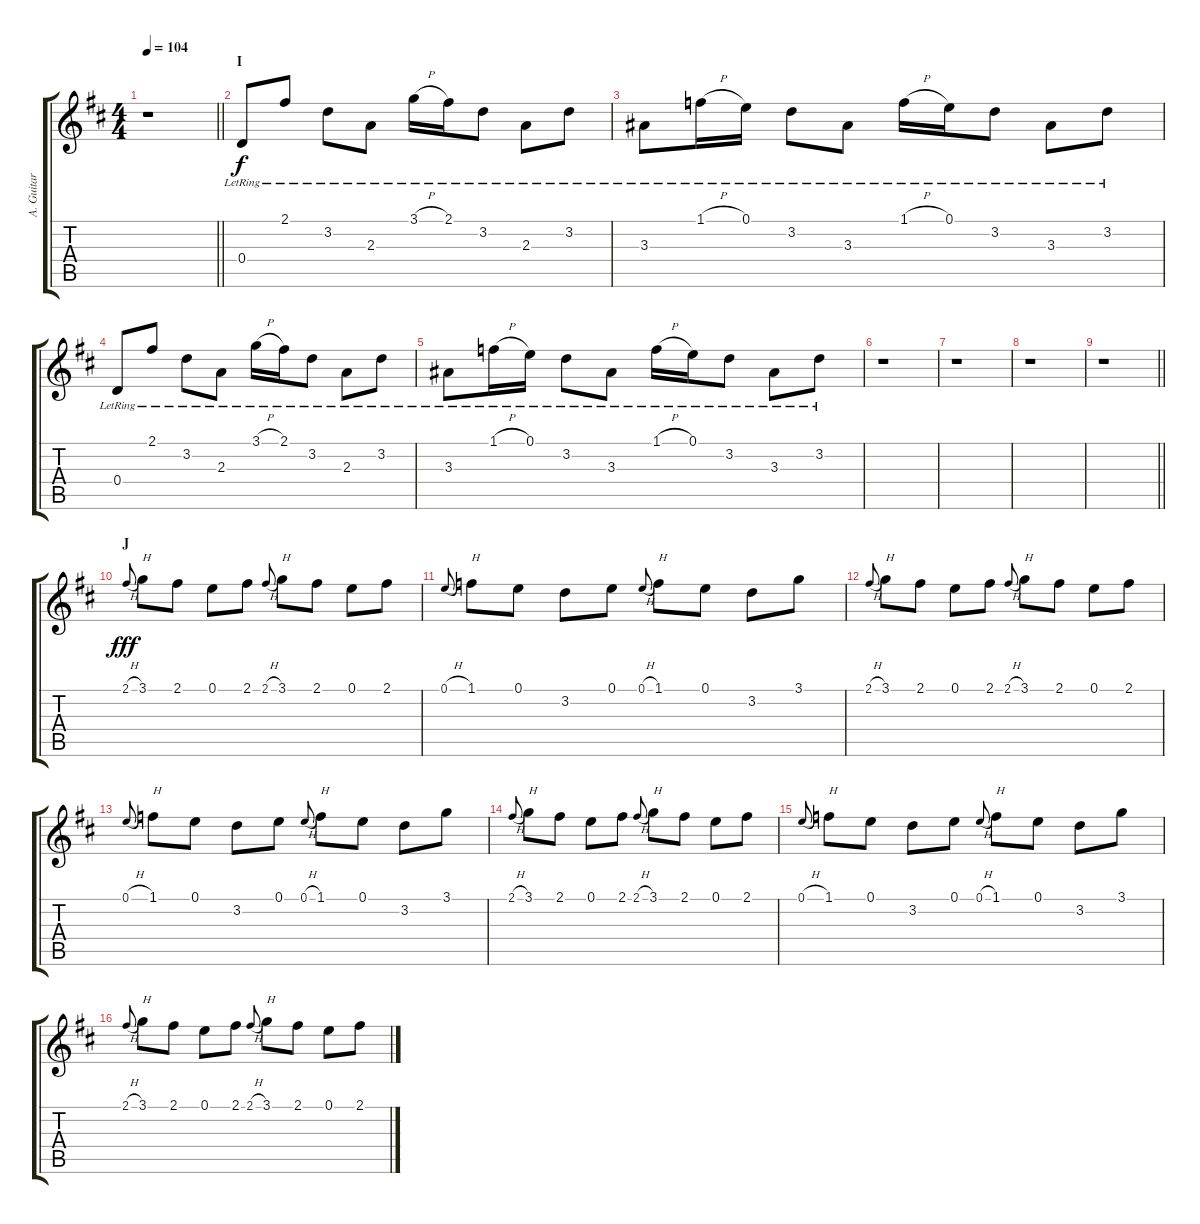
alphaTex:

\track ("A. Guitar II" "A. Guitar ") {instrument acousticguitarsteel}
\staff {score tabs}
\tuning (E4 B3 G3 D3 A2 D2) {hide}
\ts (4 4)
\tempo 104
\clef g2
\barLineRight lightlight
\ks d
r.1{dy f} |
\section ("" "I")
0.4{lr}.8 2.1{lr}.8 3.2{lr}.8 2.3{lr}.8 3.1{h lr}.16 2.1{lr}.16 3.2{lr}.8 2.3{lr}.8 3.2{lr}.8 |
3.3{lr}.8 1.1{h lr}.16 0.1{lr}.16 3.2{lr}.8 3.3{lr}.8 1.1{h lr}.16 0.1{lr}.16 3.2{lr}.8 3.3{lr}.8 3.2{lr}.8 |
0.4{lr}.8 2.1{lr}.8 3.2{lr}.8 2.3{lr}.8 3.1{h lr}.16 2.1{lr}.16 3.2{lr}.8 2.3{lr}.8 3.2{lr}.8 |
3.3{lr}.8 1.1{h lr}.16 0.1{lr}.16 3.2{lr}.8 3.3{lr}.8 1.1{h lr}.16 0.1{lr}.16 3.2{lr}.8 3.3{lr}.8 3.2{lr}.8 |
r.1 |
r.1 |
r.1 |
\barLineRight lightlight
r.1 |
\section ("" "J")
2.1{h}.8{gr onbeat dy fff} 3.1.8{txt "H"} 2.1.8 0.1.8 2.1.8 2.1{h}.8{gr onbeat} 3.1.8{txt "H"} 2.1.8 0.1.8 2.1.8 |
0.1{h}.8{gr onbeat} 1.1.8{txt "H"} 0.1.8 3.2.8 0.1.8 0.1{h}.8{gr onbeat} 1.1.8{txt "H"} 0.1.8 3.2.8 3.1.8 |
2.1{h}.8{gr onbeat} 3.1.8{txt "H"} 2.1.8 0.1.8 2.1.8 2.1{h}.8{gr onbeat} 3.1.8{txt "H"} 2.1.8 0.1.8 2.1.8 |
0.1{h}.8{gr onbeat} 1.1.8{txt "H"} 0.1.8 3.2.8 0.1.8 0.1{h}.8{gr onbeat} 1.1.8{txt "H"} 0.1.8 3.2.8 3.1.8 |
2.1{h}.8{gr onbeat} 3.1.8{txt "H"} 2.1.8 0.1.8 2.1.8 2.1{h}.8{gr onbeat} 3.1.8{txt "H"} 2.1.8 0.1.8 2.1.8 |
0.1{h}.8{gr onbeat} 1.1.8{txt "H"} 0.1.8 3.2.8 0.1.8 0.1{h}.8{gr onbeat} 1.1.8{txt "H"} 0.1.8 3.2.8 3.1.8 |
2.1{h}.8{gr onbeat} 3.1.8{txt "H"} 2.1.8 0.1.8 2.1.8 2.1{h}.8{gr onbeat} 3.1.8{txt "H"} 2.1.8 0.1.8 2.1.8
